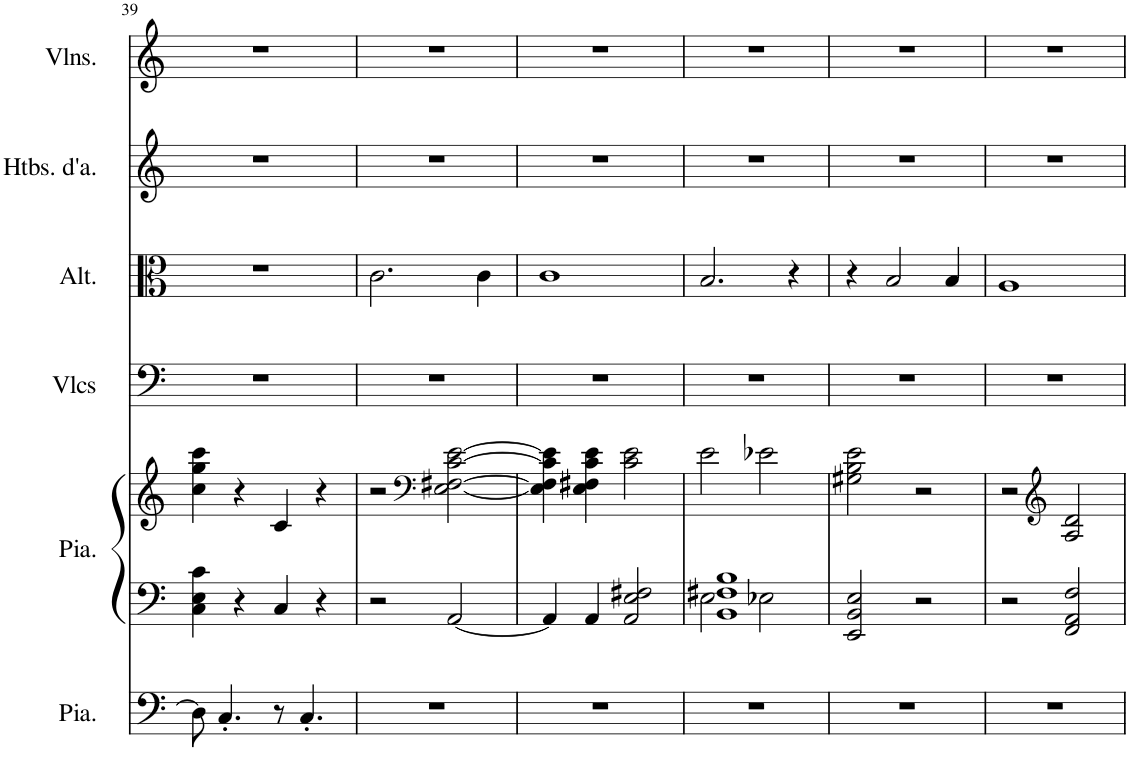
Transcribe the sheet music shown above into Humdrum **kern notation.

**kern	**kern	**kern	**kern	**kern	**kern	**kern
*part6	*part5	*part5	*part4	*part3	*part2	*part1
*staff7	*staff6	*staff5	*staff4	*staff3	*staff2	*staff1
*I"Piano, Pedals	*I"Piano, Organ	*	*I"Violoncelles, Bass	*I"Altos, Tenor	*I"Hautbois d'amour, Alto	*I"Violons, Soprano
*I'Pia.	*I'Pia.	*	*I'Vlcs	*I'Alt.	*I'Htbs. d'a.	*I'Vlns.
!!LO:PB:g=z
*clefF4	*clefF4	*clefG2	*clefF4	*clefC3	*clefG2	*clefG2
*	*	*	*	*	*Trd2c3	*
*k[]	*k[]	*k[]	*k[]	*k[]	*k[]	*k[]
*M4/4	*M4/4	*M4/4	*M4/4	*M4/4	*M4/4	*M4/4
=39	=39	=39	=39	=39	=39	=39
8D\]	4C\ 4E\ 4c\	4cc\ 4gg\ 4ccc\	1r	1r	1r	1r
4.C'/	.	.	.	.	.	.
.	4r	4r	.	.	.	.
8r	4C/	4c/	.	.	.	.
4.C'/	.	.	.	.	.	.
.	4r	4r	.	.	.	.
=40	=40	=40	=40	=40	=40	=40
1r	2r	2r	1r	2.c\	1r	1r
*	*	*clefF4	*	*	*	*
.	[2AA/	[2E\ [2F#X\ [2c\ [2e\	.	.	.	.
.	.	.	.	4c\	.	.
=41	=41	=41	=41	=41	=41	=41
1r	4AA/]	4E\] 4F#\] 4c\] 4e\]	1r	1c	1r	1r
.	4AA/	4E\ 4F#X\ 4c\ 4e\	.	.	.	.
.	2AA/ 2E/ 2F#X/	2c\ 2e\	.	.	.	.
=42	=42	=42	=42	=42	=42	=42
*	*^	*	*	*	*	*
1r	1BB 1F#X 1B	2E\	2e\	1r	2.B/	1r	1r
.	.	2E-X\	2e-X\	.	.	.	.
.	.	.	.	.	4r	.	.
*	*v	*v	*	*	*	*	*
=43	=43	=43	=43	=43	=43	=43
1r	2EE/ 2BB/ 2E/	2G#X\ 2B\ 2e\	1r	4r	1r	1r
.	.	.	.	2B/	.	.
.	2r	2r	.	.	.	.
.	.	.	.	4B/	.	.
=44	=44	=44	=44	=44	=44	=44
1r	2r	2r	1r	1A	1r	1r
*	*	*clefG2	*	*	*	*
.	2FF/ 2AA/ 2F/	2A/ 2d/	.	.	.	.
=	=	=	=	=	=	=
*-	*-	*-	*-	*-	*-	*-
